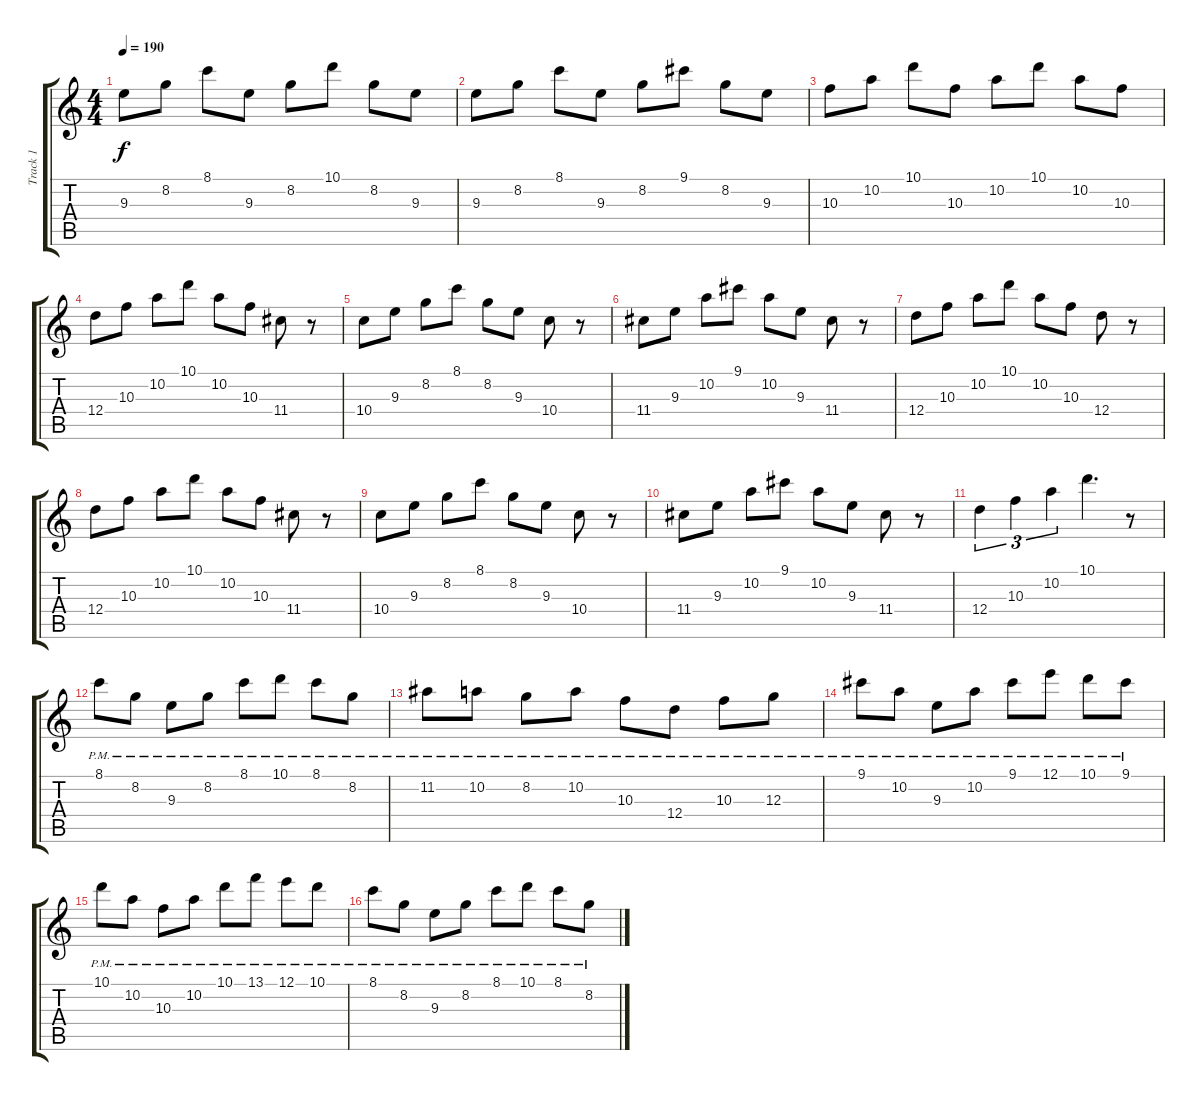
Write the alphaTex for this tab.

\track ("Track 1" "Track 1") {instrument acousticguitarsteel}
\staff {score tabs}
\tuning (E4 B3 G3 D3 A2 E2) {hide}
\ts (4 4)
\tempo 190
\clef g2
\ks c
9.3.8{dy f} 8.2.8 8.1.8 9.3.8 8.2.8 10.1.8 8.2.8 9.3.8 |
9.3.8 8.2.8 8.1.8 9.3.8 8.2.8 9.1.8 8.2.8 9.3.8 |
10.3.8 10.2.8 10.1.8 10.3.8 10.2.8 10.1.8 10.2.8 10.3.8 |
12.4.8 10.3.8 10.2.8 10.1.8 10.2.8 10.3.8 11.4.8 r.8 |
10.4.8 9.3.8 8.2.8 8.1.8 8.2.8 9.3.8 10.4.8 r.8 |
11.4.8 9.3.8 10.2.8 9.1.8 10.2.8 9.3.8 11.4.8 r.8 |
12.4.8 10.3.8 10.2.8 10.1.8 10.2.8 10.3.8 12.4.8 r.8 |
12.4.8 10.3.8 10.2.8 10.1.8 10.2.8 10.3.8 11.4.8 r.8 |
10.4.8 9.3.8 8.2.8 8.1.8 8.2.8 9.3.8 10.4.8 r.8 |
11.4.8 9.3.8 10.2.8 9.1.8 10.2.8 9.3.8 11.4.8 r.8 |
12.4.4{tu (3 2)} 10.3.4{tu (3 2)} 10.2.4{tu (3 2)} 10.1.4{d} r.8 |
8.1{pm}.8 8.2{pm}.8 9.3{pm}.8 8.2{pm}.8 8.1{pm}.8 10.1{pm}.8 8.1{pm}.8 8.2{pm}.8 |
11.2{pm}.8 10.2{pm}.8 8.2{pm}.8 10.2{pm}.8 10.3{pm}.8 12.4{pm}.8 10.3{pm}.8 12.3{pm}.8 |
9.1{pm}.8 10.2{pm}.8 9.3{pm}.8 10.2{pm}.8 9.1{pm}.8 12.1{pm}.8 10.1{pm}.8 9.1{pm}.8 |
10.1{pm}.8 10.2{pm}.8 10.3{pm}.8 10.2{pm}.8 10.1{pm}.8 13.1{pm}.8 12.1{pm}.8 10.1{pm}.8 |
8.1{pm}.8 8.2{pm}.8 9.3{pm}.8 8.2{pm}.8 8.1{pm}.8 10.1{pm}.8 8.1{pm}.8 8.2{pm}.8
